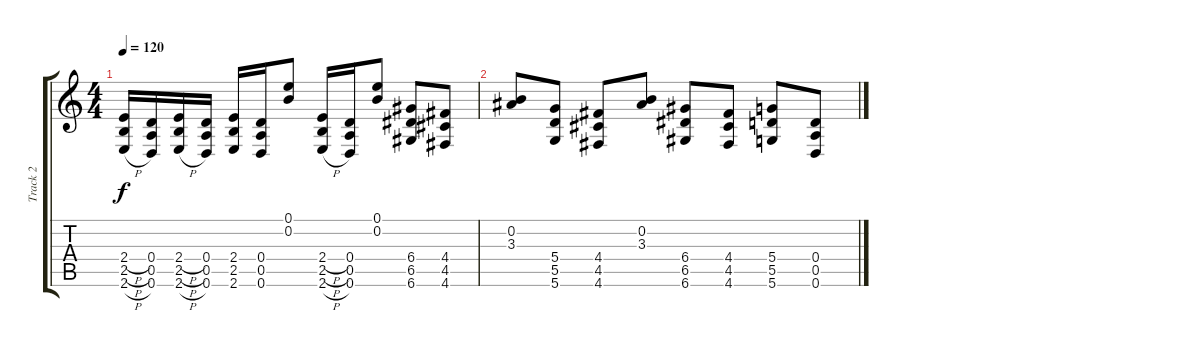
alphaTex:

\track ("Track 2" "Track 2") {instrument distortionguitar}
\staff {score tabs}
\tuning (E4 B3 G3 D3 A2 D2) {hide}
\ts (4 4)
\tempo 120
\clef g2
\ks c
(2.4{h t} 2.5{h t} 2.6{h t}).16{dy f} (0.4 0.5 0.6).16 (2.4{h} 2.5{h} 2.6{h}).16 (0.4 0.5 0.6).16 (2.4 2.5 2.6).16 (0.4 0.5 0.6).16 (0.1 0.2).8 (2.4{h} 2.5{h} 2.6{h}).16 (0.4 0.5 0.6).16 (0.1 0.2).8 (6.4 6.5 6.6).8 (4.4 4.5 4.6).8 |
(0.2 3.3).8 (5.4 5.5 5.6).8 (4.4 4.5 4.6).8 (0.2 3.3).8 (6.4 6.5 6.6).8 (4.4 4.5 4.6).8 (5.4 5.5 5.6).8 (0.4 0.5 0.6).8
